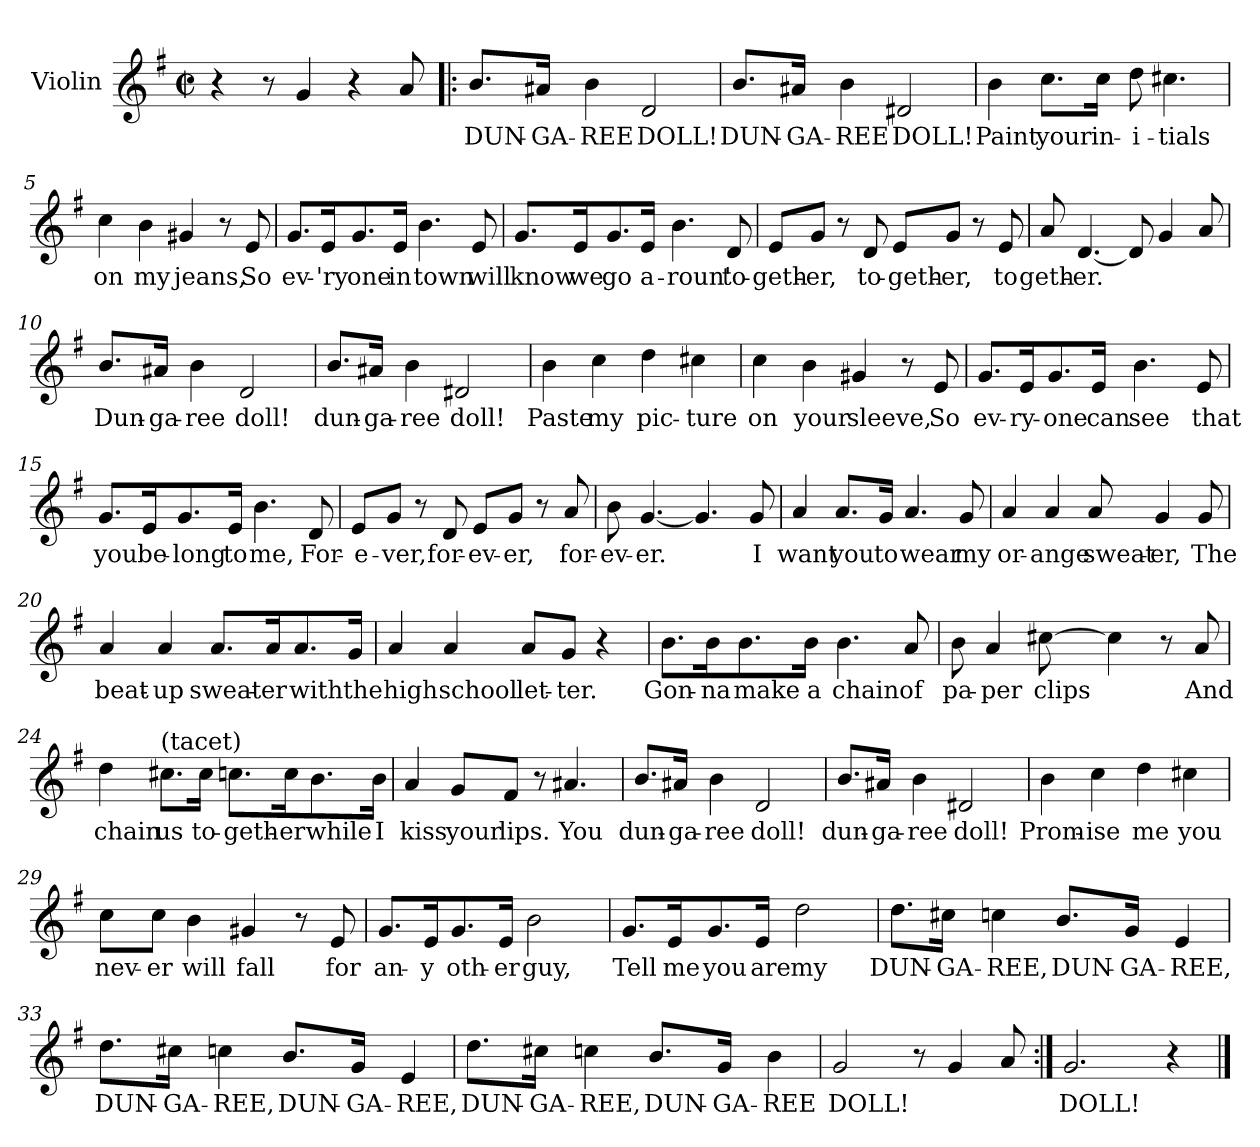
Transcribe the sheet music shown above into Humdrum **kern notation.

**kern	**text
*part1	*part1
*staff1	*staff1
*I"Violin	*
*I'Vln	*
*clefG2	*
*k[f#]	*
*G:	*
*M2/2	*
*met(c|)	*
=1	=1
4r	.
8r	.
4g/	.
4r	.
8a/	.
=2!|:	=2!|:
8.b/L	DUN-
16a#X/Jk	-GA-
4b\	-REE
2d/	DOLL!
=3	=3
8.b/L	DUN-
16a#X/Jk	-GA-
4b\	-REE
2d#X/	DOLL!
=4	=4
4b\	Paint
8.cc\L	your
16cc\Jk	in-
8dd\	-i-
4.cc#X\	-tials
!!LO:LB:g=z
=5	=5
4cc\	on
4b\	my
4g#X/	jeans,
8r	.
8e/	So
=6	=6
8.g/L	ev-
16e/K	-'ry
8.g/	one
16e/Jk	in
4.b\	town
8e/	will
=7	=7
8.g/L	know
16e/K	we
8.g/	go
16e/Jk	a-
4.b\	-roun'
8d/	to-
=8	=8
8e/L	-geth-
8g/J	-er,
8r	.
8d/	to-
8e/L	-geth-
8g/J	-er,
8r	.
8e/	to
!!LO:LB:g=z
=9	=9
8a/	geth-
[4.d/	-er.
8d/]	.
4g/	.
8a/	.
=10	=10
8.b/L	Dun-
16a#X/Jk	-ga-
4b\	-ree
2d/	doll!
=11	=11
8.b/L	dun-
16a#X/Jk	-ga-
4b\	-ree
2d#X/	doll!
=12	=12
4b\	Paste
4cc\	my
4dd\	pic-
4cc#X\	-ture
!!LO:LB:g=z
=13	=13
4cc\	on
4b\	your
4g#X/	sleeve,
8r	.
8e/	So
=14	=14
8.g/L	ev-
16e/K	-ry-
8.g/	-one
16e/Jk	can
4.b\	see
8e/	that
=15	=15
8.g/L	you
16e/K	be-
8.g/	-long
16e/Jk	to
4.b\	me,
8d/	For-
=16	=16
8e/L	-e-
8g/J	-ver,
8r	.
8d/	for-
8e/L	-ev-
8g/J	-er,
8r	.
8a/	for-
!!LO:LB:g=z
=17	=17
8b\	-ev-
[4.g/	-er.
4.g/]	.
8g/	I
=18	=18
4a/	want
8.a/L	you
16g/Jk	to
4.a/	wear
8g/	my
=19	=19
4a/	or-
4a/	-ange
8a/	sweat-
4g/	-er,
8g/	The
=20	=20
4a/	beat-
4a/	-up
8.a/L	sweat-
16a/K	-er
8.a/	with
16g/Jk	the
!!LO:LB:g=z
=21	=21
4a/	high
4a/	school
8a/L	let-
8g/J	-ter.
4r	.
=22	=22
8.b\L	Gon-
16b\K	-na
8.b\	make
16b\Jk	a
4.b\	chain
8a/	of
=23	=23
8b\	pa-
4a/	-per
[8cc#X\	clips
4cc#\]	.
8r	.
8a/	And
=24	=24
4dd\	chain
!LO:TX:a:t=(tacet)	!
8.cc#X\L	us
16cc#\Jk	to-
8.ccn\L	-geth-
16cc\K	-er
8.b\	while
16b\Jk	I
!!LO:LB:g=z
=25	=25
4a/	kiss
8g/L	your
8f#/J	lips.
8r	.
4.a#X/	You
=26	=26
8.b/L	dun-
16a#X/Jk	-ga-
4b\	-ree
2d/	doll!
=27	=27
8.b/L	dun-
16a#X/Jk	-ga-
4b\	-ree
2d#X/	doll!
=28	=28
4b\	Prom-
4cc\	-ise
4dd\	me
4cc#X\	you
=29	=29
8cc\L	nev-
8cc\J	-er
4b\	will
4g#X/	fall
8r	.
8e/	for
!!LO:LB:g=z
=30	=30
8.g/L	an-
16e/K	-y
8.g/	oth-
16e/Jk	-er
2b\	guy,
=31	=31
8.g/L	Tell
16e/K	me
8.g/	you
16e/Jk	are
2dd\	my
=32	=32
8.dd\L	DUN-
16cc#X\Jk	-GA-
4ccn\	-REE,
8.b/L	DUN-
16g/Jk	-GA-
4e/	-REE,
=33	=33
8.dd\L	DUN-
16cc#X\Jk	-GA-
4ccn\	-REE,
8.b/L	DUN-
16g/Jk	-GA-
4e/	-REE,
!!LO:LB:g=z
=34	=34
8.dd\L	DUN-
16cc#X\Jk	-GA-
4ccn\	-REE,
8.b/L	DUN-
16g/Jk	-GA-
4b\	-REE
=35	=35
2g/	DOLL!
8r	.
4g/	.
8a/	.
=36:|!	=36:|!
2.g/	DOLL!
4r	.
==	==
*-	*-
